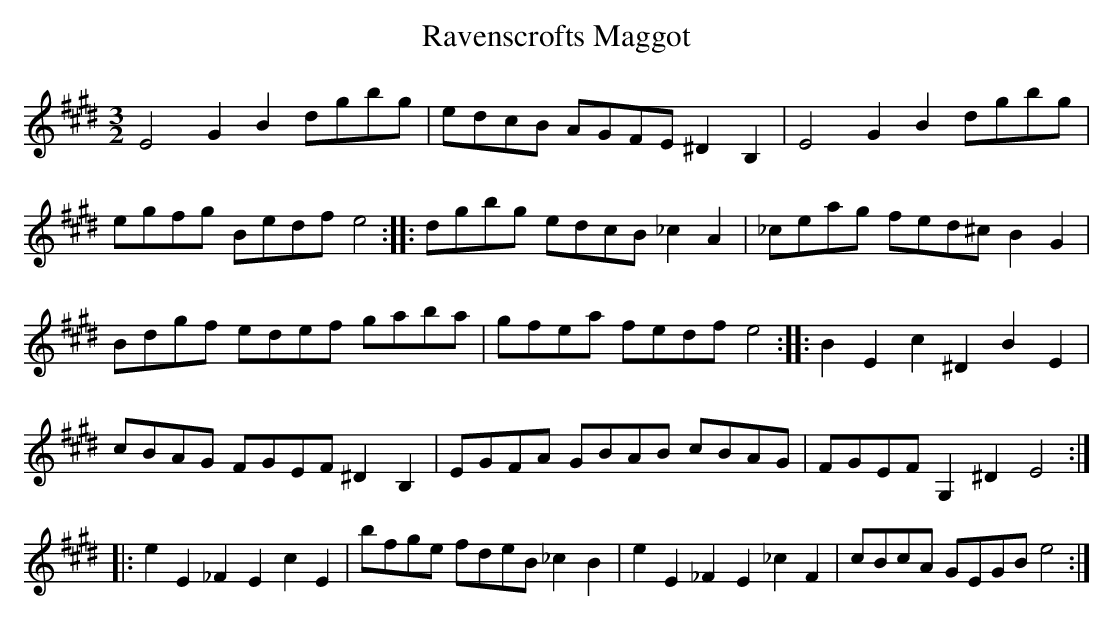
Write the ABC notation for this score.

X:1
T:Ravenscrofts Maggot
M:3/2
L:1/8
K:E
E4 G2 B2 dgbg| edcB AGFE ^D2 B,2|E4 G2 B2 dgbg| egfg Bedf e4::\
dgbg edcB _c2 A2| _ceag fed^c B2 G2| Bdgf edef gaba |gfea fedf e4::\
B2 E2 c2 ^D2 B2 E2|cBAG FGEF ^D2 B,2|EGFA GBAB cBAG|FGEF G,2 ^D2 E4::\
e2 E2 _F2 E2 c2 E2| bfge fdeB _c2 B2| e2 E2 _F2 E2 _c2 F2| cBcA GEGB e4:|
